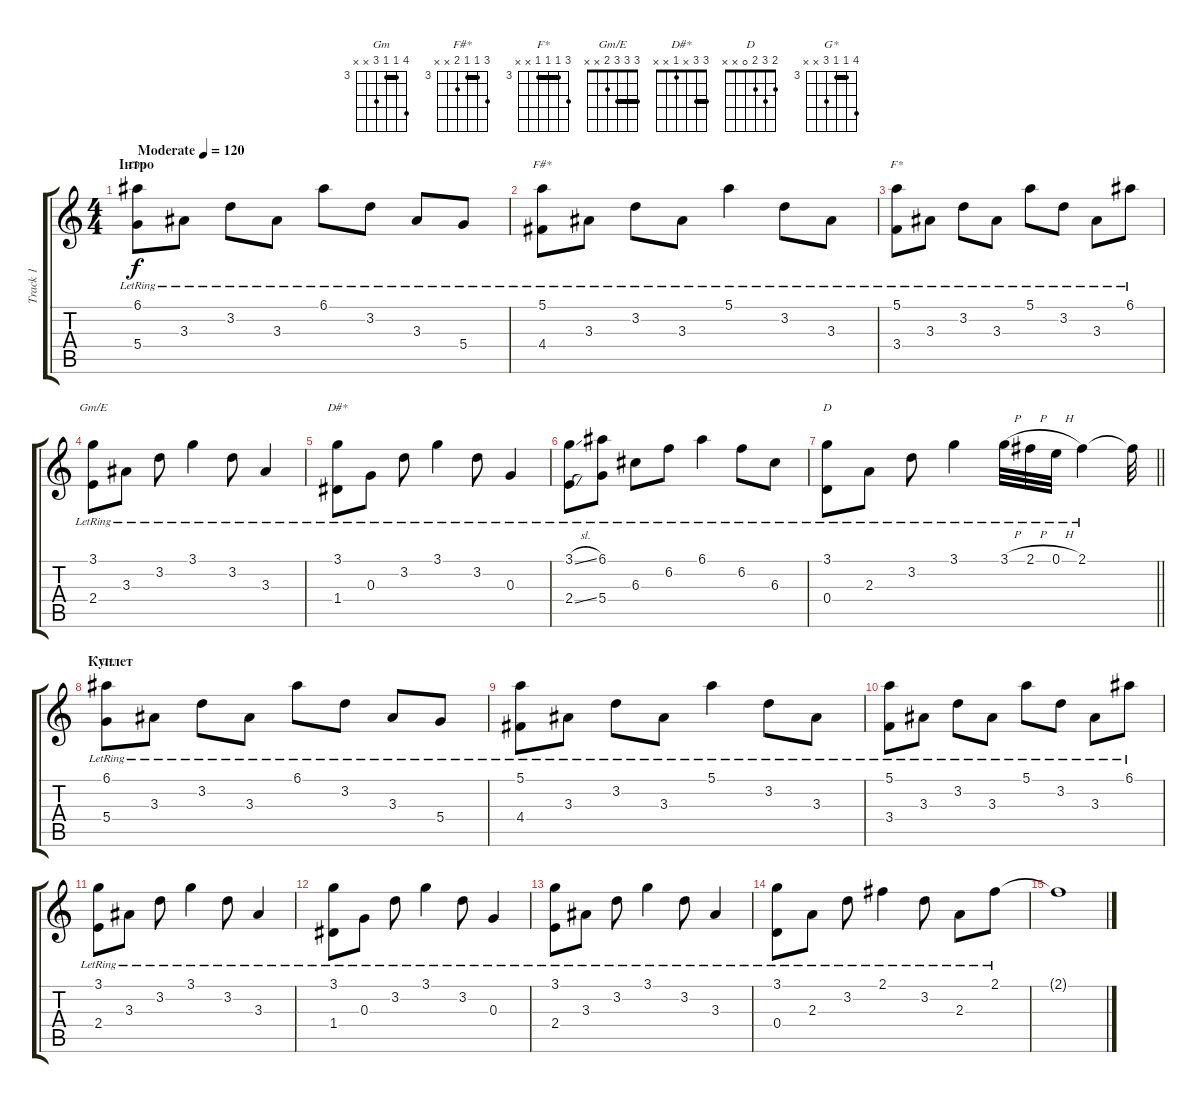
\track ("Track 1" "Track 1") {instrument acousticguitarsteel}
\staff {score tabs}
\tuning (E4 B3 G3 D3 A2 E2) {hide}
\chord ("Gm" 6 3 3 5 x x) {firstfret 3 barre 3}
\chord ("F#*" 5 3 3 4 x x) {firstfret 3 barre 3}
\chord ("F*" 5 3 3 3 x x) {firstfret 3 barre 3}
\chord ("Gm/E" 3 3 3 2 x x) {barre 3}
\chord ("D#*" 3 3 x 1 x x) {barre 3}
\chord ("D" 2 3 2 0 x x)
\chord ("G*" 6 3 3 5 x x) {firstfret 3 barre 3}
\ts (4 4)
\section ("" "Інтро")
\tempo (120 "Moderate")
\clef g2
\ks c
(6.1{lr} 5.4{lr}).8{ch "Gm" dy f instrument acousticguitarsteel} 3.3{lr}.8 3.2{lr}.8 3.3{lr}.8 6.1{lr}.8 3.2{lr}.8 3.3{lr}.8 5.4{lr}.8 |
(5.1{lr} 4.4{lr}).8{ch "F#*"} 3.3{lr}.8 3.2{lr}.8 3.3{lr}.8 5.1{lr}.4 3.2{lr}.8 3.3{lr}.8 |
(5.1{lr} 3.4{lr}).8{ch "F*"} 3.3{lr}.8 3.2{lr}.8 3.3{lr}.8 5.1{lr}.8 3.2{lr}.8 3.3{lr}.8 6.1{lr}.8 |
(3.1{lr} 2.4{lr}).8{ch "Gm/E"} 3.3{lr}.8 3.2{lr}.8 3.1{lr}.4 3.2{lr}.8 3.3{lr}.4 |
(3.1{lr} 1.4{lr}).8{ch "D#*"} 0.3{lr}.8 3.2{lr}.8 3.1{lr}.4 3.2{lr}.8 0.3{lr}.4 |
(3.1{sl lr} 2.4{sl lr}).8 (6.1{lr} 5.4{lr}).8 6.3{lr}.8 6.2{lr}.8 6.1{lr}.4 6.2{lr}.8 6.3{lr}.8 |
\barLineRight lightlight
(3.1{lr} 0.4{lr}).8{ch "D"} 2.3{lr}.8 3.2{lr}.8 3.1{lr}.4 3.1{h lr}.32 2.1{h lr}.32 0.1{h lr}.32 2.1{lr}.4 2.1{t}.32 |
\section ("" "Куплет")
(6.1{lr} 5.4{lr}).8{ch "G*"} 3.3{lr}.8 3.2{lr}.8 3.3{lr}.8 6.1{lr}.8 3.2{lr}.8 3.3{lr}.8 5.4{lr}.8 |
(5.1{lr} 4.4{lr}).8 3.3{lr}.8 3.2{lr}.8 3.3{lr}.8 5.1{lr}.4 3.2{lr}.8 3.3{lr}.8 |
(5.1{lr} 3.4{lr}).8 3.3{lr}.8 3.2{lr}.8 3.3{lr}.8 5.1{lr}.8 3.2{lr}.8 3.3{lr}.8 6.1{lr}.8 |
(3.1{lr} 2.4{lr}).8 3.3{lr}.8 3.2{lr}.8 3.1{lr}.4 3.2{lr}.8 3.3{lr}.4 |
(3.1{lr} 1.4{lr}).8 0.3{lr}.8 3.2{lr}.8 3.1{lr}.4 3.2{lr}.8 0.3{lr}.4 |
(3.1{lr} 2.4{lr}).8 3.3{lr}.8 3.2{lr}.8 3.1{lr}.4 3.2{lr}.8 3.3{lr}.4 |
(3.1{lr} 0.4{lr}).8 2.3{lr}.8 3.2{lr}.8 2.1{lr}.4 3.2{lr}.8 2.3{lr}.8 2.1{lr}.8 |
2.1{t}.1
